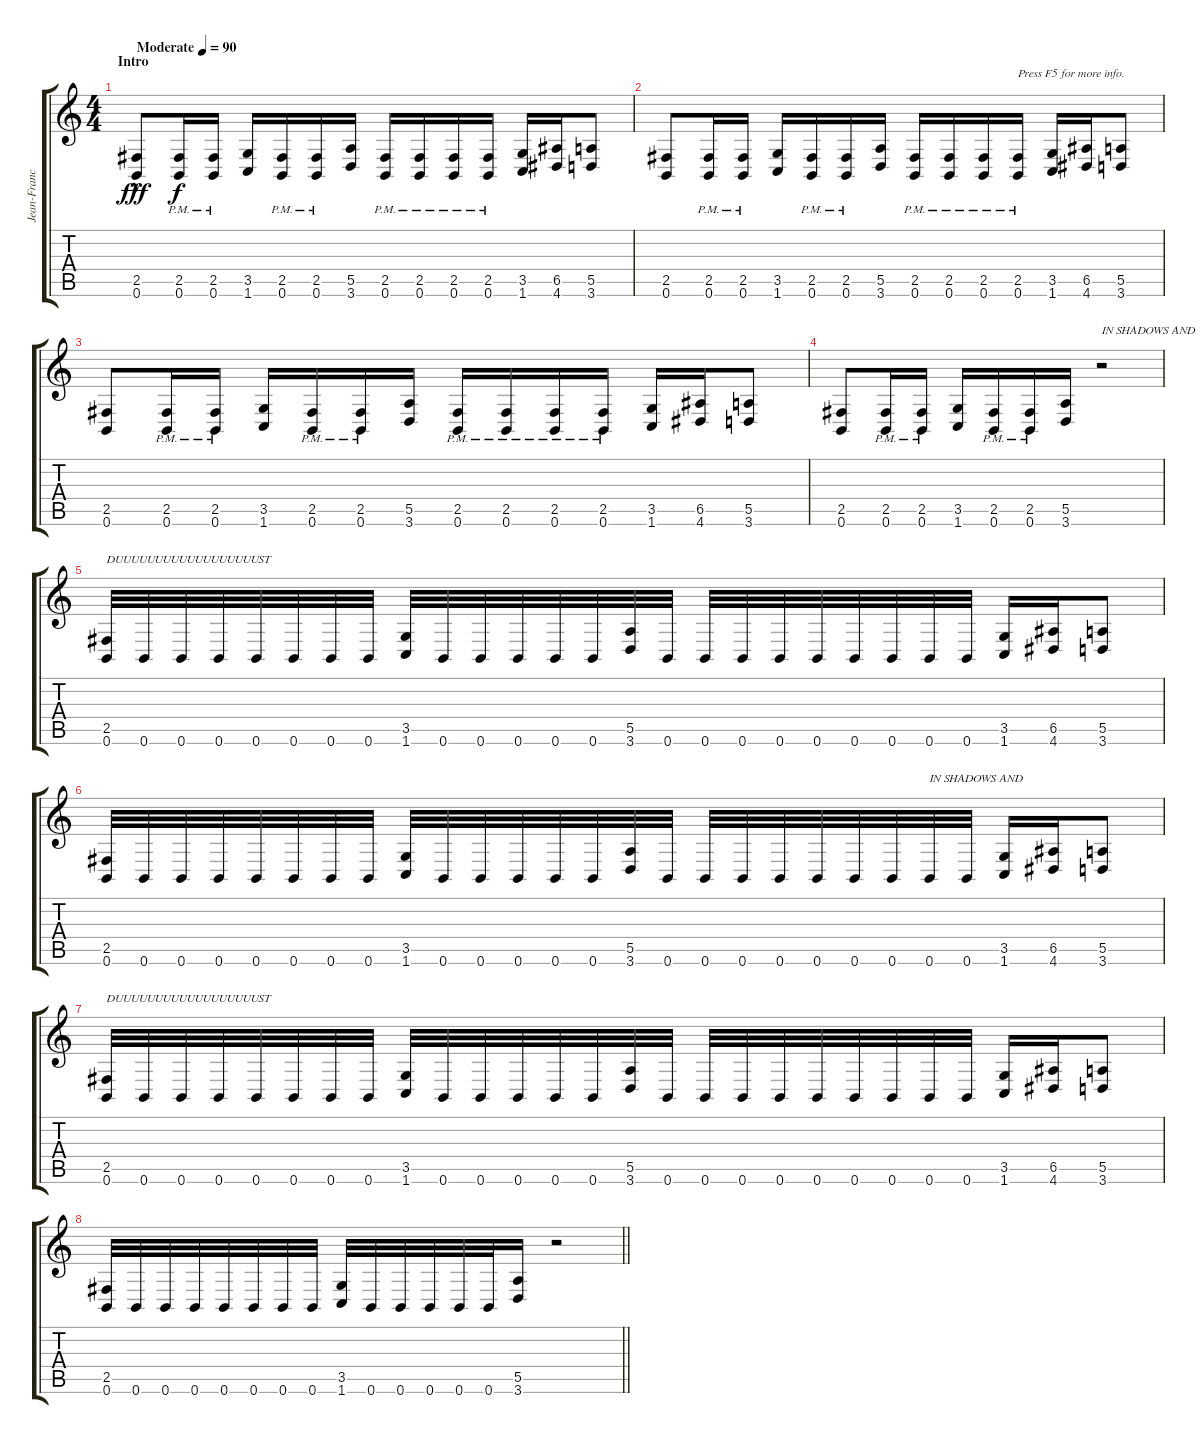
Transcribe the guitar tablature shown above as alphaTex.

\track ("Jean-Francois" "Jean-Franc") {instrument distortionguitar}
\staff {score tabs}
\tuning (B3 Gb3 D3 A2 E2 B1) {hide}
\ts (4 4)
\section ("" "Intro")
\tempo (90 "Moderate")
\clef g2
\ks c
(2.5{hac} 0.6{hac}).8{dy fff instrument distortionguitar} (2.5{pm} 0.6{pm}).16{dy f} (2.5{pm} 0.6{pm}).16 (3.5 1.6).16 (2.5{pm} 0.6{pm}).16 (2.5{pm} 0.6{pm}).16 (5.5 3.6).16 (2.5{pm} 0.6{pm}).16 (2.5{pm} 0.6{pm}).16 (2.5{pm} 0.6{pm}).16 (2.5{pm} 0.6{pm}).16 (3.5 1.6).16 (6.5 4.6).16 (5.5 3.6).8 |
(2.5 0.6).8 (2.5{pm} 0.6{pm}).16 (2.5{pm} 0.6{pm}).16 (3.5 1.6).16 (2.5{pm} 0.6{pm}).16 (2.5{pm} 0.6{pm}).16 (5.5 3.6).16 (2.5{pm} 0.6{pm}).16 (2.5{pm} 0.6{pm}).16 (2.5{pm} 0.6{pm}).16 (2.5{pm} 0.6{pm}).16{txt "Press F5 for more info."} (3.5 1.6).16 (6.5 4.6).16 (5.5 3.6).8 |
(2.5 0.6).8 (2.5{pm} 0.6{pm}).16 (2.5{pm} 0.6{pm}).16 (3.5 1.6).16 (2.5{pm} 0.6{pm}).16 (2.5{pm} 0.6{pm}).16 (5.5 3.6).16 (2.5{pm} 0.6{pm}).16 (2.5{pm} 0.6{pm}).16 (2.5{pm} 0.6{pm}).16 (2.5{pm} 0.6{pm}).16 (3.5 1.6).16 (6.5 4.6).16 (5.5 3.6).8 |
(2.5 0.6).8 (2.5{pm} 0.6{pm}).16 (2.5{pm} 0.6{pm}).16 (3.5 1.6).16 (2.5{pm} 0.6{pm}).16 (2.5{pm} 0.6{pm}).16 (5.5 3.6).16 r.2{txt "IN SHADOWS AND"} |
(2.5 0.6).32{txt "DUUUUUUUUUUUUUUUUUUST"} 0.6.32 0.6.32 0.6.32 0.6.32 0.6.32 0.6.32 0.6.32 (3.5 1.6).32 0.6.32 0.6.32 0.6.32 0.6.32 0.6.32 (5.5 3.6).32 0.6.32 0.6.32 0.6.32 0.6.32 0.6.32 0.6.32 0.6.32 0.6.32 0.6.32 (3.5 1.6).16 (6.5 4.6).16 (5.5 3.6).8 |
(2.5 0.6).32 0.6.32 0.6.32 0.6.32 0.6.32 0.6.32 0.6.32 0.6.32 (3.5 1.6).32 0.6.32 0.6.32 0.6.32 0.6.32 0.6.32 (5.5 3.6).32 0.6.32 0.6.32 0.6.32 0.6.32 0.6.32 0.6.32 0.6.32 0.6.32{txt "IN SHADOWS AND"} 0.6.32 (3.5 1.6).16 (6.5 4.6).16 (5.5 3.6).8 |
(2.5 0.6).32{txt "DUUUUUUUUUUUUUUUUUUST"} 0.6.32 0.6.32 0.6.32 0.6.32 0.6.32 0.6.32 0.6.32 (3.5 1.6).32 0.6.32 0.6.32 0.6.32 0.6.32 0.6.32 (5.5 3.6).32 0.6.32 0.6.32 0.6.32 0.6.32 0.6.32 0.6.32 0.6.32 0.6.32 0.6.32 (3.5 1.6).16 (6.5 4.6).16 (5.5 3.6).8 |
\barLineRight lightlight
(2.5 0.6).32 0.6.32 0.6.32 0.6.32 0.6.32 0.6.32 0.6.32 0.6.32 (3.5 1.6).32 0.6.32 0.6.32 0.6.32 0.6.32 0.6.32 (5.5 3.6).16 r.2
